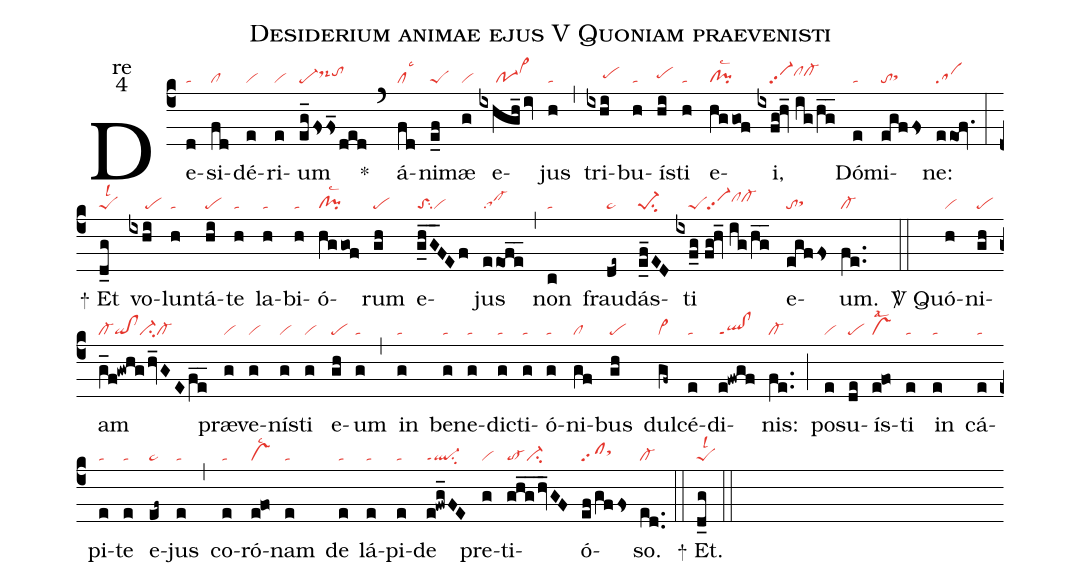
name:Desiderium animae ejus V Quoniam praevenisti;
office-part:re;
mode:4;
nabc-lines:1;
%%
(c4) De(d|ta)si(fd|cl)dé(e|vi)ri(e|vi)um(eg_fsfs_ded|pe-ds-hitohi) <sp>*</sp>(`) á(fd|cllsc3)ni(e_f|peS)mæ(g|vi) e(ixhgh_/iv|/////po-1vi>hj)jus(h|ta) (,) tri(ixhi|/////pehh)bu(h|ta)ís(hi|pehh)ti(h|ta) e(hggof|cl!pilsc2)i,(ixfg!hv_//ig/hg__|////vi-pp2clhicl-hi) Dó(e|ta)mi(egffs|tosthh)ne:(eeof.|sa) (:)

<sp>+</sp> Et(d_g|peSlsl2) vo(ixhi|/////pe)lun(h|ta)tá(hi|pe)te(h|ta) la(h|ta)bi(h|ta)ó(hggof|cl!pilsc2)rum(gh|pe) e(g_hG__FEf|toSsu2vi)jus(e/eofe__|sa!cl-) (,) non(c|ta) frau(de~|pe~)dás(e_f_ED|pe-1su2)ti(ixf_g//fg!hv_//ig/hg__|////peSvi-pp2clhicl-hi) e(egffs|tosthh)um.(fe..|cl-) (::)

<sp>V/</sp> Quó(h|vi)ni(gh|pe)am(g_f!gwhghv_GEfe__|cl-qi!clvi-su2cl-) præ(g|vi)ve(g|vi)nís(g|vi)ti(g|vi) e(gh|pe)um(g|ta) (,) in(g|ta) be(g|ta)ne(g|ta)dic(g|ta)ti(g|ta)ó(g|ta)ni(gf|cl)bus(gh|pe) dul(gf~|vi>)cé(e|ta)di(e!fwgf|ql!clppt1)nis:(fe..|cl-) (;) po(e|vi)su(de|pe)ís(e@fo|vslsal2)ti(e|ta) in(e|ta) cá(e|ta)pi(e|ta)te(e|ta) e(ef~|pe~)jus(e|ta) (,) co(e|ta)ró(e@fo|vslsc2)nam(e|ta) de(e|ta) lá(e|ta)pi(e|ta)de(e!fwg_FE|ql-ppt1su2) pre(g|vi)ti(ghg__hv_GF|to-ci-)ó(ef/gffs|clpp2sthi)so.(ed..|cl-) (::)

<sp>+</sp> Et.(d_g|peSlsl2) (::)
